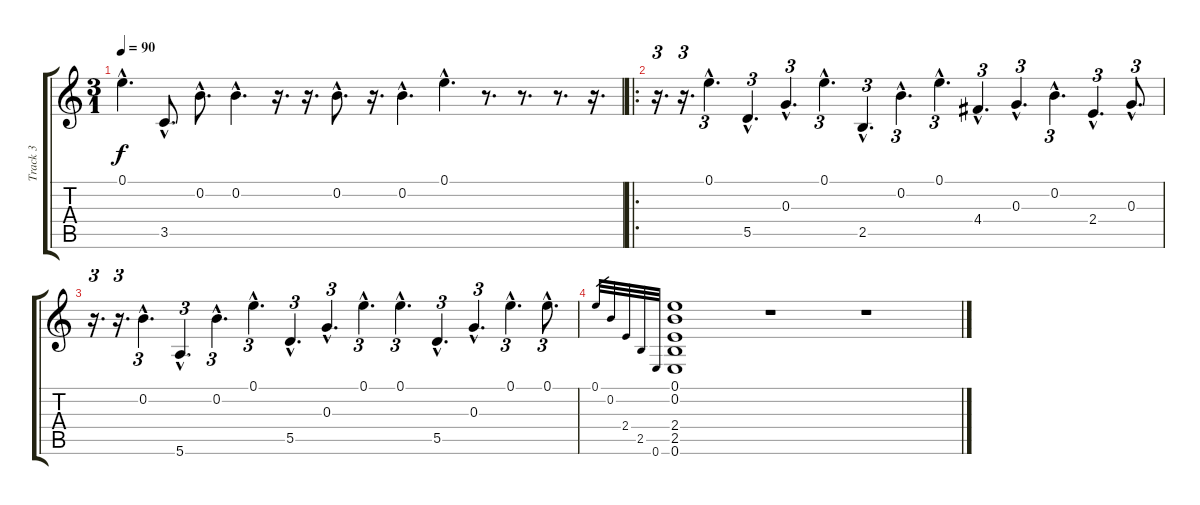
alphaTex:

\track ("Track 3" "Track 3") {instrument acousticguitarnylon}
\staff {score tabs}
\tuning (E4 B3 G3 D3 A2 E2) {hide}
\ts (3 1)
\tempo 90
\clef g2
\ks c
0.1{hac}.4{d dy f} 3.5{hac}.8{d} 0.2{hac}.8{d} 0.2{hac}.4{d} r.16{d} r.16{d} 0.2{hac}.8{d} r.16{d} 0.2{hac}.4{d} 0.1{hac}.4{d} r.8{d} r.8{d} r.8{d} r.16{d} |
\ro
r.16{d tu (3 2)} r.16{d tu (3 2)} 0.1{hac}.4{d tu (3 2)} 5.5{hac}.4{d tu (3 2)} 0.3{hac}.4{d tu (3 2)} 0.1{hac}.4{d tu (3 2)} 2.5{hac}.4{d tu (3 2)} 0.2{hac}.4{d tu (3 2)} 0.1{hac}.4{d tu (3 2)} 4.4{hac}.4{d tu (3 2)} 0.3{hac}.4{d tu (3 2)} 0.2{hac}.4{d tu (3 2)} 2.4{hac}.4{d tu (3 2)} 0.3{hac}.8{d tu (3 2)} |
r.16{d tu (3 2)} r.16{d tu (3 2)} 0.2{hac}.4{d tu (3 2)} 5.6{hac}.4{d tu (3 2)} 0.2{hac}.4{d tu (3 2)} 0.1{hac}.4{d tu (3 2)} 5.5{hac}.4{d tu (3 2)} 0.3{hac}.4{d tu (3 2)} 0.1{hac}.4{d tu (3 2)} 0.1{hac}.4{d tu (3 2)} 5.5{hac}.4{d tu (3 2)} 0.3{hac}.4{d tu (3 2)} 0.1{hac}.4{d tu (3 2)} 0.1{hac}.8{d tu (3 2)} |
0.1.32{gr} 0.2.32{gr} 2.4.32{gr} 2.5.32{gr} 0.6.32{gr} (0.1 0.2 2.4 2.5 0.6).1 r.1 r.1
